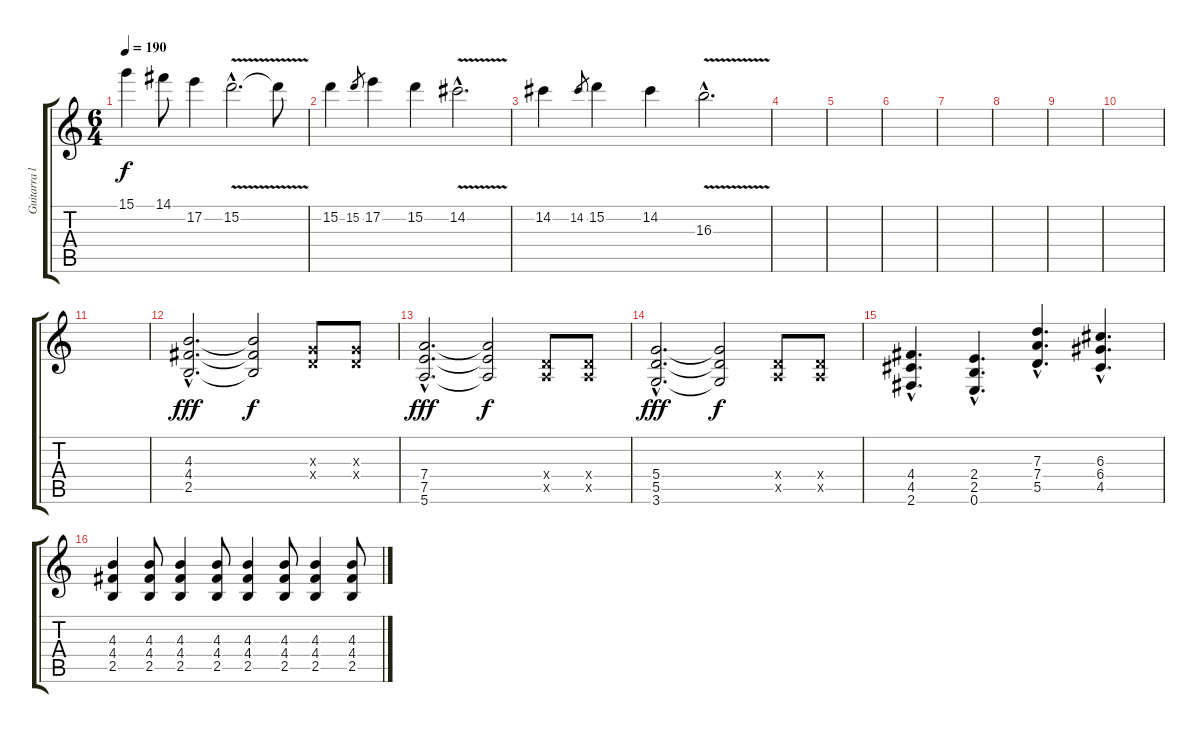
\track ("Guitarra lead" "Guitarra l") {instrument overdrivenguitar}
\staff {score tabs}
\tuning (E4 B3 G3 D3 A2 E2) {hide}
\ts (6 4)
\tempo 190
\clef g2
\ks c
15.1.4{dy f} 14.1.8 17.2.4 15.2{v hac}.2{d} 15.2{t}.8 |
15.2.4 15.2.8{gr} 17.2.4 15.2.4 14.2{v hac}.2{d} |
14.2.4 14.2.8{gr} 15.2.4 14.2.4 16.3{v hac}.2{d} |
|
|
|
|
|
|
|
|
(4.3{hac} 4.4{hac} 2.5{hac}).2{d dy fff} (4.3{t} 4.4{t} 2.5{t}).2{dy f} (0.3{x} 0.4{x}).8 (0.3{x} 0.4{x}).8 |
(7.4{hac} 7.5{hac} 5.6{hac}).2{d dy fff} (7.4{t} 7.5{t} 5.6{t}).2{dy f} (0.4{x} 0.5{x}).8 (0.4{x} 0.5{x}).8 |
(5.4{hac} 5.5{hac} 3.6{hac}).2{d dy fff} (5.4{t} 5.5{t} 3.6{t}).2{dy f} (0.4{x} 0.5{x}).8 (0.4{x} 0.5{x}).8 |
(4.4{hac} 4.5{hac} 2.6{hac}).4{d} (2.4{hac} 2.5{hac} 0.6{hac}).4{d} (7.3{hac} 7.4{hac} 5.5{hac}).4{d} (6.3{hac} 6.4{hac} 4.5{hac}).4{d} |
(4.3 4.4 2.5).4 (4.3 4.4 2.5).8 (4.3 4.4 2.5).4 (4.3 4.4 2.5).8 (4.3 4.4 2.5).4 (4.3 4.4 2.5).8 (4.3 4.4 2.5).4 (4.3 4.4 2.5).8
